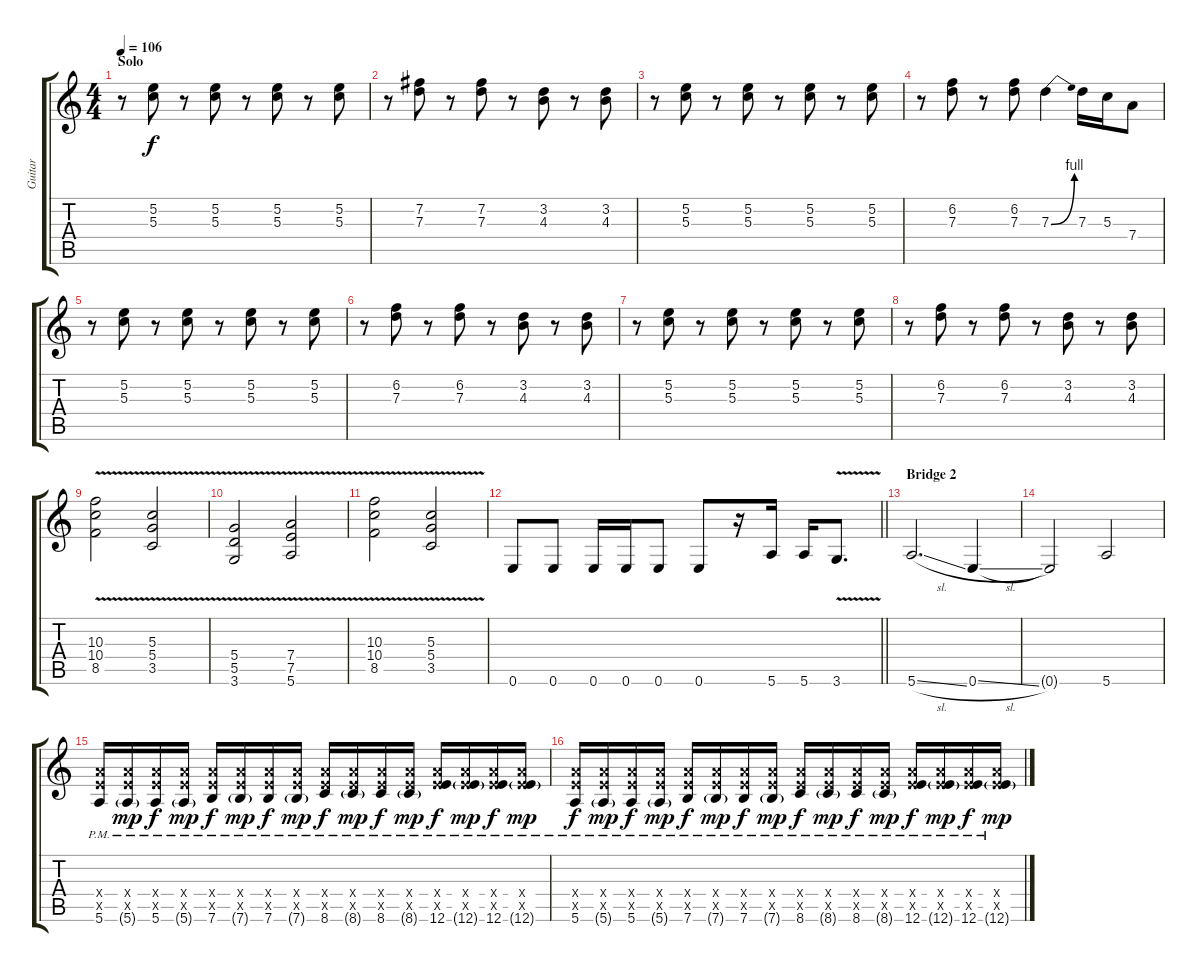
\track ("Guitar" "Guitar") {instrument distortionguitar}
\staff {score tabs}
\tuning (E4 B3 G3 D3 A2 E2) {hide}
\ts (4 4)
\section ("" "Solo")
\tempo 106
\clef g2
\ks c
r.8{dy f volume 9} (5.2 5.3).8 r.8 (5.2 5.3).8 r.8 (5.2 5.3).8 r.8 (5.2 5.3).8 |
r.8 (7.2 7.3).8 r.8 (7.2 7.3).8 r.8 (3.2 4.3).8 r.8 (3.2 4.3).8 |
r.8 (5.2 5.3).8 r.8 (5.2 5.3).8 r.8 (5.2 5.3).8 r.8 (5.2 5.3).8 |
r.8 (6.2 7.3).8 r.8 (6.2 7.3).8 7.3{be (bend 0 0 60 4)}.4 7.3.16 5.3.16 7.4.8 |
r.8 (5.2 5.3).8 r.8 (5.2 5.3).8 r.8 (5.2 5.3).8 r.8 (5.2 5.3).8 |
r.8 (6.2 7.3).8 r.8 (6.2 7.3).8 r.8 (3.2 4.3).8 r.8 (3.2 4.3).8 |
r.8 (5.2 5.3).8 r.8 (5.2 5.3).8 r.8 (5.2 5.3).8 r.8 (5.2 5.3).8 |
r.8 (6.2 7.3).8 r.8 (6.2 7.3).8 r.8 (3.2 4.3).8 r.8 (3.2 4.3).8 |
(10.3{v} 10.4 8.5).2{volume 10 instrument distortionguitar} (5.3{v} 5.4 3.5).2 |
(5.4{v} 5.5 3.6).2 (7.4{v} 7.5 5.6).2 |
(10.3{v} 10.4 8.5).2 (5.3{v} 5.4 3.5).2 |
\barLineRight lightlight
0.6.8 0.6.8 0.6.16 0.6.16 0.6.8 0.6.8 r.16{volume 10} 5.6.16 5.6.16 3.6{v}.8{d} |
\section ("" "Bridge 2")
5.6{sl}.2{d} 0.6{sl}.4 |
0.6{t}.2 5.6.2 |
(7.4{x} 7.5{x} 5.6{pm}).16 (7.4{x} 7.5{x} 5.6{g pm}).16{dy mp} (7.4{x} 7.5{x} 5.6{pm}).16{dy f} (7.4{x} 7.5{x} 5.6{g pm}).16{dy mp} (7.4{x} 7.5{x} 7.6{pm}).16{dy f} (7.4{x} 7.5{x} 7.6{g pm}).16{dy mp} (7.4{x} 7.5{x} 7.6{pm}).16{dy f} (7.4{x} 7.5{x} 7.6{g pm}).16{dy mp} (7.4{x} 7.5{x} 8.6{pm}).16{dy f} (7.4{x} 7.5{x} 8.6{g pm}).16{dy mp} (7.4{x} 7.5{x} 8.6{pm}).16{dy f} (7.4{x} 7.5{x} 8.6{g pm}).16{dy mp} (7.4{x} 7.5{x} 12.6{pm}).16{dy f} (7.4{x} 7.5{x} 12.6{g pm}).16{dy mp} (7.4{x} 7.5{x} 12.6{pm}).16{dy f} (7.4{x} 7.5{x} 12.6{g pm}).16{dy mp} |
(7.4{x} 7.5{x} 5.6{pm}).16{dy f} (7.4{x} 7.5{x} 5.6{g pm}).16{dy mp} (7.4{x} 7.5{x} 5.6{pm}).16{dy f} (7.4{x} 7.5{x} 5.6{g pm}).16{dy mp} (7.4{x} 7.5{x} 7.6{pm}).16{dy f} (7.4{x} 7.5{x} 7.6{g pm}).16{dy mp} (7.4{x} 7.5{x} 7.6{pm}).16{dy f} (7.4{x} 7.5{x} 7.6{g pm}).16{dy mp} (7.4{x} 7.5{x} 8.6{pm}).16{dy f} (7.4{x} 7.5{x} 8.6{g pm}).16{dy mp} (7.4{x} 7.5{x} 8.6{pm}).16{dy f} (7.4{x} 7.5{x} 8.6{g pm}).16{dy mp} (7.4{x} 7.5{x} 12.6{pm}).16{dy f} (7.4{x} 7.5{x} 12.6{g pm}).16{dy mp} (7.4{x} 7.5{x} 12.6{pm}).16{dy f} (7.4{x} 7.5{x} 12.6{g pm}).16{dy mp}
